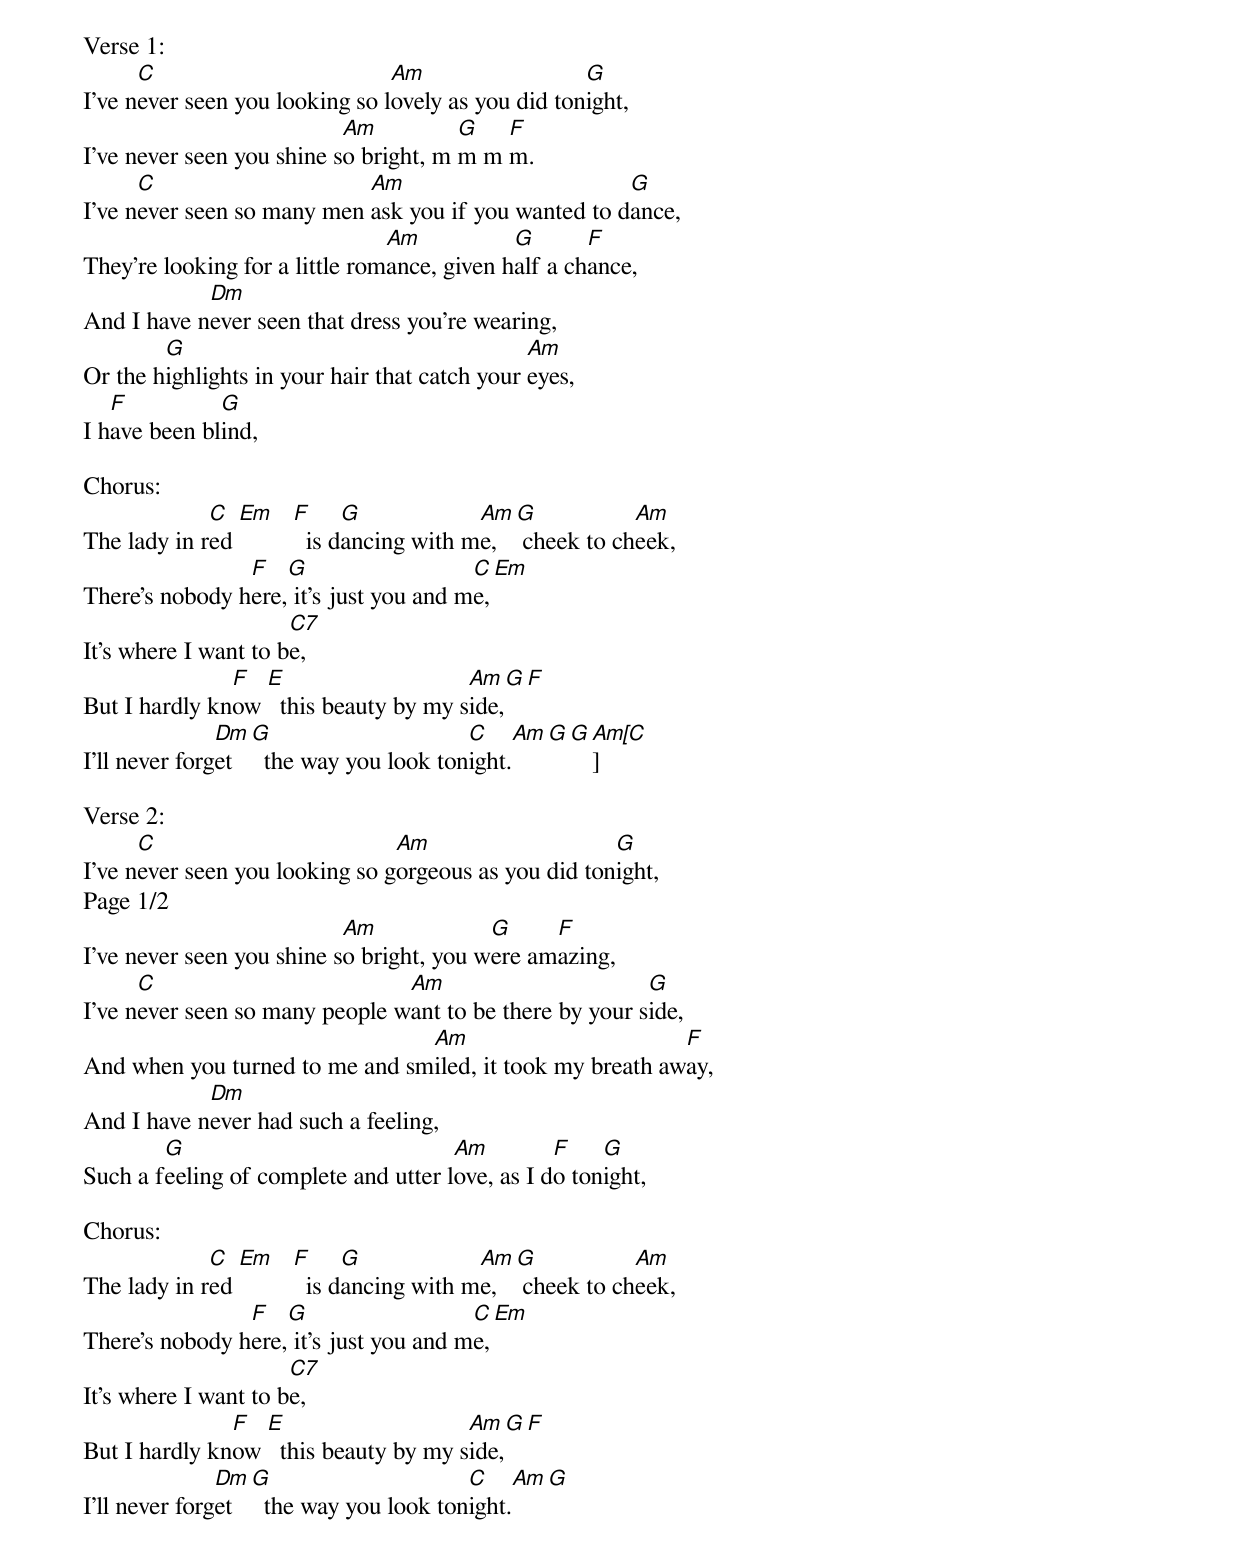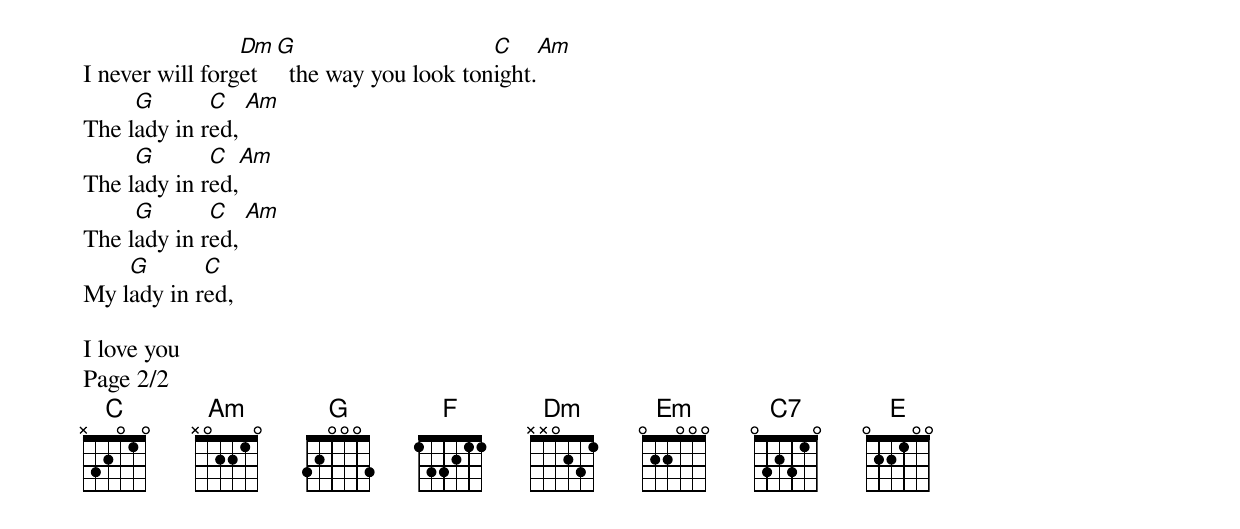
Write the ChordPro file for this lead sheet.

Verse 1:
I've n[C]ever seen you looking so l[Am]ovely as you did ton[G]ight,
I've never seen you shine s[Am]o bright, m [G]m m [F]m.
I've n[C]ever seen so many men [Am]ask you if you wanted to d[G]ance,
They're looking for a little rom[Am]ance, given h[G]alf a ch[F]ance,
And I have n[Dm]ever seen that dress you're wearing,
Or the h[G]ighlights in your hair that catch your [Am]eyes,
I h[F]ave been bl[G]ind,

Chorus:
The lady in r[C]ed [Em]   [F]  is d[G]ancing with m[Am]e, [G] cheek to ch[Am]eek,
There's nobody h[F]ere,[G] it's just you and m[C]e,[Em]
It's where I want to b[C7]e,
But I hardly kn[F]ow [E]  this beauty by my s[Am]ide,[G][F]
I'll never forg[Dm]et [G]  the way you look ton[C]ight.[Am][G][G][Am[C]]

Verse 2:
I've n[C]ever seen you looking so g[Am]orgeous as you did ton[G]ight,
Page 1/2
I've never seen you shine s[Am]o bright, you w[G]ere am[F]azing,
I've n[C]ever seen so many people w[Am]ant to be there by your s[G]ide,
And when you turned to me and sm[Am]iled, it took my breath aw[F]ay,
And I have n[Dm]ever had such a feeling,
Such a f[G]eeling of complete and utter l[Am]ove, as I d[F]o ton[G]ight,

Chorus:
The lady in r[C]ed [Em]   [F]  is d[G]ancing with m[Am]e, [G] cheek to ch[Am]eek,
There's nobody h[F]ere,[G] it's just you and m[C]e,[Em]
It's where I want to b[C7]e,
But I hardly kn[F]ow [E]  this beauty by my s[Am]ide,[G][F]
I'll never forg[Dm]et [G]  the way you look ton[C]ight.[Am][G]
I never will forg[Dm]et [G]  the way you look ton[C]ight.[Am]
The l[G]ady in r[C]ed, [Am]
The l[G]ady in r[C]ed,[Am]
The l[G]ady in r[C]ed, [Am]
My l[G]ady in r[C]ed,

I love you
Page 2/2
